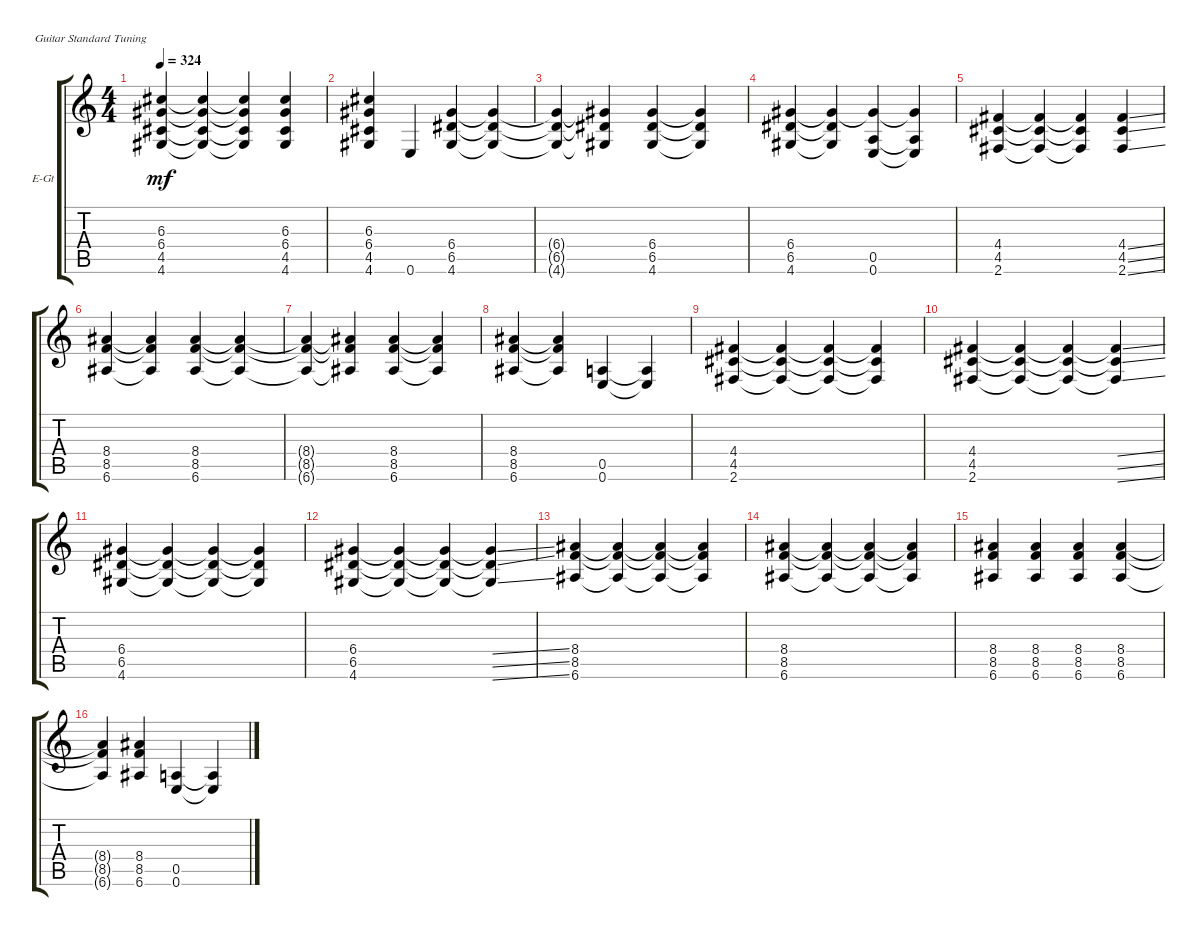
\defaultSystemsLayout 4
\bracketExtendMode groupsimilarinstruments
\firstSystemTrackNameOrientation horizontal
\otherSystemsTrackNameOrientation horizontal
\track ("Sishir" "E-Gt") {instrument distortionguitar}
\staff {score tabs}
\tuning (E4 B3 G3 D3 A2 E2)
\ts (4 4)
\tempo 324
\clef g2
\ks c
(6.3 6.4 4.5 4.6).4{dy mf} (6.3{t} 6.4{t} 4.5{t} 4.6{t}).4 (6.3{t} 6.4{t} 4.5{t} 4.6{t}).4 (6.3 6.4 4.5 4.6).4 |
(6.3 6.4 4.5 4.6).4 0.6.4 (6.4 6.5 4.6).4 (6.4{t} 6.5{t} 4.6{t}).4 |
(6.4{t} 6.5{t} 4.6{t}).4 (6.4{t} 6.5{t} 4.6{t}).4 (6.4 6.5 4.6).4 (6.4{t} 6.5{t} 4.6{t}).4 |
(6.5 4.6 6.4).4 (6.5{t} 4.6{t} 6.4{t}).4 (0.5 0.6 6.4{t}).4 (6.4{t} 0.5{t} 0.6{t}).4 |
(4.4 4.5 2.6).4 (4.4{t} 4.5{t} 2.6{t}).4 (4.4{t} 4.5{t} 2.6{t}).4 (4.4{ss} 4.5{ss} 2.6{ss}).4 |
(8.4 8.5 6.6).4 (8.4{t} 8.5{t} 6.6{t}).4 (8.4 8.5 6.6).4 (8.4{t} 8.5{t} 6.6{t}).4 |
(8.4{t} 8.5{t} 6.6{t}).4 (8.4{t} 8.5{t} 6.6{t}).4 (6.6 8.5 8.4).4 (8.5{t} 6.6{t} 8.4{t}).4 |
(8.5 6.6 8.4).4 (8.4{t} 8.5{t} 6.6{t}).4 (0.6 0.5).4 (0.5{t} 0.6{t}).4 |
(2.6 4.5 4.4).4 (4.4{t} 4.5{t} 2.6{t}).4 (4.4{t} 4.5{t} 2.6{t}).4 (4.4{t} 4.5{t} 2.6{t}).4 |
(2.6 4.5 4.4).4 (4.4{t} 4.5{t} 2.6{t}).4 (2.6{t} 4.5{t} 4.4{t}).4 (4.4{ss t} 4.5{ss t} 2.6{ss t}).4 |
(6.4 6.5 4.6).4 (4.6{t} 6.5{t} 6.4{t}).4 (6.4{t} 6.5{t} 4.6{t}).4 (4.6{t} 6.5{t} 6.4{t}).4 |
(6.4 6.5 4.6).4 (4.6{t} 6.5{t} 6.4{t}).4 (6.4{t} 6.5{t} 4.6{t}).4 (4.6{ss t} 6.5{ss t} 6.4{ss t}).4 |
(8.4 8.5 6.6).4 (6.6{t} 8.5{t} 8.4{t}).4 (8.4{t} 8.5{t} 6.6{t}).4 (6.6{t} 8.5{t} 8.4{t}).4 |
(8.4 8.5 6.6).4 (6.6{t} 8.5{t} 8.4{t}).4 (8.4{t} 8.5{t} 6.6{t}).4 (6.6{t} 8.5{t} 8.4{t}).4 |
(6.6 8.5 8.4).4 (8.4 8.5 6.6).4 (6.6 8.5 8.4).4 (8.4 8.5 6.6).4 |
(8.4{t} 8.5{t} 6.6{t}).4 (8.4 8.5 6.6).4 (0.5 0.6).4 (0.5{t} 0.6{t}).4
